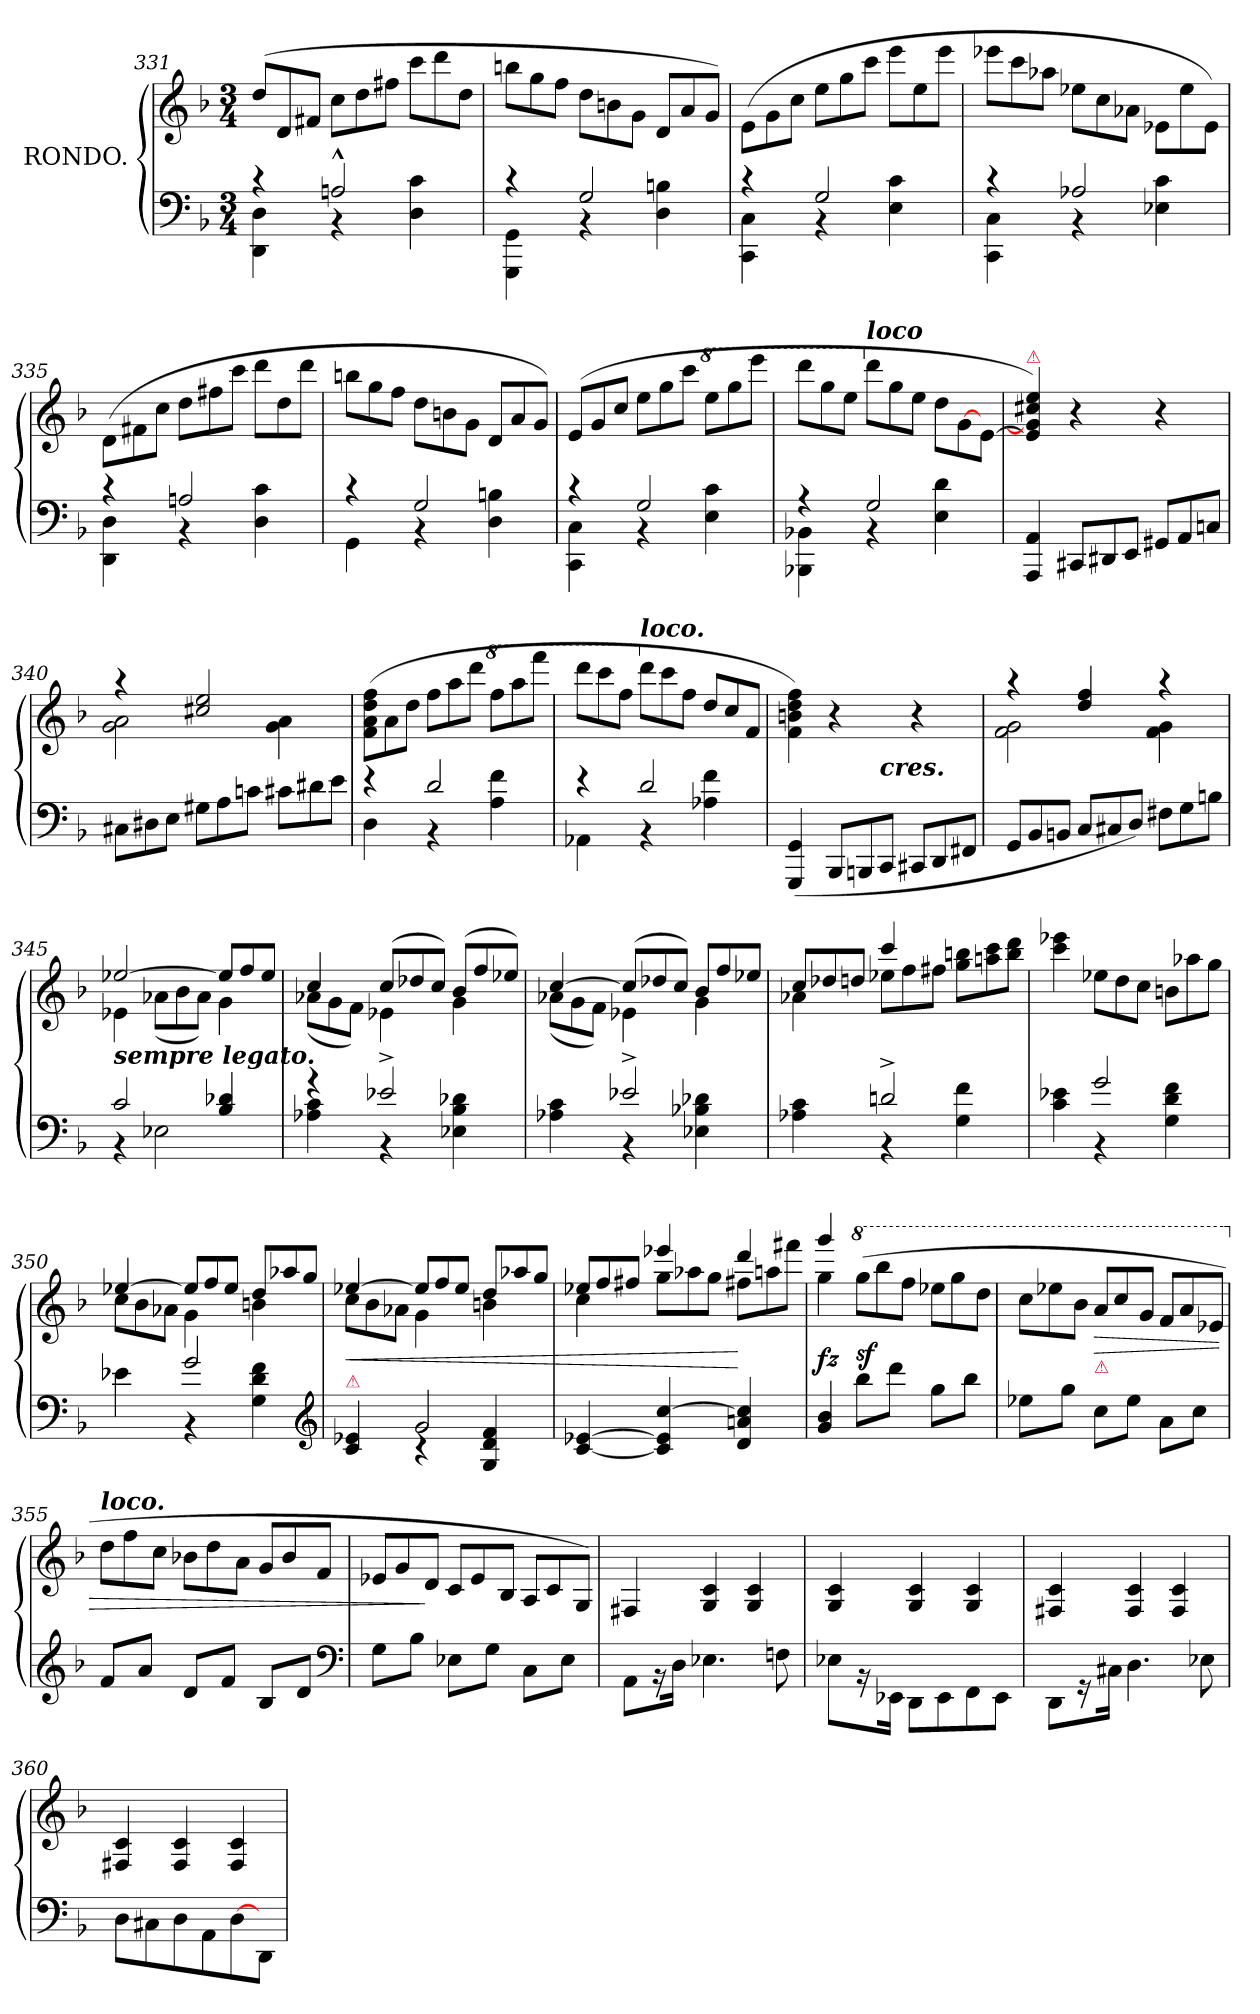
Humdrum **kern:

**kern	**kern	**dynam
*part1	*part1	*part1
*staff2	*staff1	*staff1/2
*I"RONDO.	*	*
*clefF4	*clefG2	*
*k[b-]	*k[b-]	*
*M3/4	*M3/4	*
=331	=331	=331
*^	*	*
*	*	*Xtuplet	*
4rc	4DD 4D	(>12ddL	.
.	.	12d	.
.	.	12f#XJ	.
2An^^>	4rBB	12ccL	.
.	.	12dd	.
.	.	12ff#XJ	.
.	4D 4c	12cccL	.
.	.	12ddd	.
.	.	12ddJ	.
=332	=332	=332	=332
4rc	4GGG 4GG	12bbnL	.
.	.	12gg	.
.	.	12ffJ	.
2G	4rBB	12ddL	.
.	.	12bn	.
.	.	12gJ	.
.	4D 4Bn	12dL	.
.	.	12a	.
.	.	12gJ)	.
=333	=333	=333	=333
4rc	4CC 4C	(>12e\L	.
.	.	12g\	.
.	.	12cc\J	.
2G	4rBB	12eeL	.
.	.	12gg	.
.	.	12cccJ	.
.	4E 4c	12eeeL	.
.	.	12ee	.
.	.	12eeeJ	.
=334	=334	=334	=334
4rc	4CC 4C	12eee-XL	.
.	.	12ccc	.
.	.	12aa-XJ	.
2A-X	4rBB	12ee-XL	.
.	.	12cc	.
.	.	12a-XJ	.
.	4E-X 4c	12e-X\L	.
.	.	12ee-\	.
.	.	12e-\J)	.
=335	=335	=335	=335
4rc	4DD 4D	(>12d\L	.
.	.	12f#X\	.
.	.	12cc\J	.
2An	4rBB	12ddL	.
.	.	12ff#X	.
.	.	12cccJ	.
.	4D 4c	12dddL	.
.	.	12dd	.
.	.	12dddJ	.
=336	=336	=336	=336
4rc	4GG	12bbnL	.
.	.	12gg	.
.	.	12ffJ	.
2G	4rBB	12ddL	.
.	.	12bn	.
.	.	12gJ	.
.	4D 4Bn	12dL	.
.	.	12a	.
.	.	12gJ)	.
=337	=337	=337	=337
4rc	4CC 4C	(>12eL	.
.	.	12g	.
.	.	12ccJ	.
2G	4rBB	12eeL	.
.	.	12gg	.
.	.	12cccJ	.
*	*	*8va	*
.	4E 4c	12eeeL	.
.	.	12ggg	.
.	.	12eeeeJ	.
=338	=338	=338	=338
4rA	4BBB-X 4BB-X	12ddddL	.
.	.	12ggg	.
.	.	12eeeJ	.
*	*	*X8va	*
!	!	!LO:TX:a:Bi:t=loco	!
2G	4rBB	12dddL	.
.	.	12gg	.
.	.	12eeJ	.
.	4E 4d	12dd\L	.
.	.	[>12g\	.
.	.	[12e\J	.
*v	*v	*	*
=339	=339	=339
!	!LO:TX:a:color=crimson:t=⚠	!
4AAA 4AA	4e] 4g] 4cc#X 4ee)	.
*Xtuplet	*	*
12CC#XL	4r	.
12DD#X	.	.
12EEJ	.	.
12GG#XL	4r	.
12AA	.	.
12CnJ	.	.
=340	=340	=340
*	*^	*
12C#XL	4raa	2g 2a	.
12D#X	.	.	.
12EJ	.	.	.
12G#XL	2cc#X 2ee	.	.
12A	.	.	.
12cnJ	.	.	.
12c#XL	.	4g 4a	.
12d#X	.	.	.
12eJ	.	.	.
*	*v	*v	*
=341	=341	=341
*^	*	*
4re	4D	(>12f 12a 12dd 12ffL	.
.	.	12a	.
.	.	12ddJ	.
2d	4r	12ffL	.
.	.	12aa	.
.	.	12dddJ	.
*	*	*8va	*
.	4A 4f	12fffL	.
.	.	12aaa	.
.	.	12ffffJ	.
=342	=342	=342	=342
4re	4AA-X	12ddddL	.
.	.	12cccc	.
.	.	12fffJ	.
*	*	*X8va	*
!	!	!LO:TX:a:Bi:t=loco.	!
2d	4r	12dddL	.
.	.	12ccc	.
.	.	12ffJ	.
.	4A-X 4f	12ddL	.
.	.	12cc	.
.	.	12fJ	.
*v	*v	*	*
=343	=343	=343
!	!LO:TX:a:color=crimson:t=⚠	!
*	*^	*
(<4GGG 4GG	4f 4bn 4dd 4ff)	3ryy	.
12BBB-L	4r	.	.
12BBBn	.	12ryy	.
!	!	!LO:TX:c:Bi:t=cres.	!
12CCJ	.	3ryy	.
12CC#XL	4r	.	.
12DD	.	.	.
12FF#XJ	.	.	.
=344	=344	=344	=344
12GGL	4raa	2f 2g	.
12BB-	.	.	.
12BBnJ	.	.	.
12CL	4dd 4ff	.	.
12C#X	.	.	.
12DJ)	.	.	.
12F#XL	4raa	4f 4g	.
12G	.	.	.
12BnJ	.	.	.
=345	=345	=345	=345
*^	*	*	*
!	!	!LO:TX:b:Bi:t=sempre legato.	!	!
2c	4r	[2ee-X	4e-X	.
.	2E-X	.	(>12a-XL	.
.	.	.	12b-	.
.	.	.	12a-J)	.
4B- 4d-X	.	12ee-L]	4g	.
.	.	12ff	.	.
.	.	12ee-J	.	.
=346	=346	=346	=346	=346
4rg	4A-X 4c	4cc	(>12a-XL	.
.	.	.	12g	.
.	.	.	12fJ)	.
2e-X^>	4r	(<12ccL	4e-X	.
.	.	12dd-X	.	.
.	.	12ccJ)	.	.
.	4E-X 4B- 4d-X	(<12b-L	4g	.
.	.	12ff	.	.
.	.	12ee-XJ)	.	.
=347	=347	=347	=347	=347
4ryy	4A-X 4c	[4cc	(>12a-XL	.
.	.	.	12g	.
.	.	.	12fJ)	.
2e-X^>	4r	(<12ccL]	4e-X	.
.	.	12dd-X	.	.
.	.	12ccJ)	.	.
.	4E-X 4B-X 4d-X	12b-L	4g	.
.	.	12ff	.	.
.	.	12ee-XJ	.	.
=348	=348	=348	=348	=348
4ryy	4A-X 4c	12ccL	4a-X	.
.	.	12dd-X	.	.
.	.	12ddnJ	.	.
2dn^>	4r	12ee-X\L	4ccc/	.
.	.	12ff\	.	.
.	.	12ff#X\J	.	.
.	4G 4f	12gg 12bbnL	4ryy	.
.	.	12aan 12ccc	.	.
.	.	12bb 12dddJ	.	.
*	*	*v	*v	*
=349	=349	=349	=349
4ryy	4c 4e-X	4ccc 4eee-X	.
2g	4r	12ee-XL	.
.	.	12dd	.
.	.	12ccJ	.
.	4G 4d 4f	12bnL	.
.	.	12aa-X	.
.	.	12ggJ	.
=350	=350	=350	=350
*	*	*^	*
4ryy	4e-X	[4ee-X	12ccL	.
.	.	.	12b-	.
.	.	.	12a-XJ	.
2g	4r	12ee-L]	4g	.
.	.	12ff	.	.
.	.	12ee-J	.	.
.	4G 4d 4f	12ddL	4bn	.
.	.	12aa-X	.	.
.	.	12ggJ	.	.
*clefG2	*	*	*	*
=351	=351	=351	=351	=351
!	!	!LO:TX:b:Bi:color=crimson:t=⚠	!	!
!	!	!	!	!LO:HP:b
4ryy	4c 4e-X	[4ee-X	12ccL	<
.	.	.	12b-	.
.	.	.	12a-XJ	.
2g	4rc	12ee-L]	4g	.
.	.	12ff	.	.
.	.	12ee-J	.	.
.	4G/ 4d/ 4f/	12ddL	4bn	.
.	.	12aa-X	.	.
.	.	12ggJ	.	.
*v	*v	*	*	*
=352	=352	=352	=352
[4c [4e-X	12ee-XL	4cc	.
.	12ff	.	.
.	12ff#XJ	.	.
4c] 4e-] [4cc	4eee-X	12ggL	.
.	.	12aa-X	.
.	.	12ggJ	.
4d 4an 4cc]	4ddd	12ff#XL	[
.	.	12aan	.
.	.	12fff#XJ	.
=353	=353	=353	=353
4g 4b-	4ggg	4gg	fz
*	*8va	*	*
8bb-L	(>12gggL	2ryy	sf
.	12bbb-	.	.
8dddJ	.	.	.
.	12fffJ	.	.
8ggL	12eee-XL	.	.
.	12ggg	.	.
8bb-J	.	.	.
.	12dddJ	.	.
*	*v	*v	*
=354	=354	=354
8ee-XL	12cccL	.
.	12eee-X	.
8ggJ	.	.
.	12bb-J	.
!	!LO:TX:b:Bi:color=crimson:t=⚠	!
!	!	!LO:HP:b
8ccL	12aaL	>
.	12ccc	.
8ee-J	.	.
.	12ggJ	.
8aL	12ffL	.
.	12aa	.
8ccJ	.	.
.	12ee-XJ	.
=355	=355	=355
*	*X8va	*
!	!LO:TX:a:Bi:t=loco.	!
8fL	12ddL	.
.	12ff	.
8aJ	.	.
.	12ccJ	.
8dL	12b-XL	.
.	12dd	.
8fJ	.	.
.	12aJ	.
8B-L	12gL	.
.	12b-	.
8dJ	.	.
.	12fJ	.
*clefF4	*	*
=356	=356	=356
8GL	12e-XL	.
.	12g	.
8B-J	.	.
.	12dJ	]
8E-XL	12cL	.
.	12e-	.
8GJ	.	.
.	12B-J	.
8CL	12AL	.
.	12c	.
8E-J	.	.
.	12GJ)	.
=357	=357	=357
8AA\L	4F#X/	.
16rBB	.	.
16D\Jk	.	.
4.E-X\	4G/ 4c/	.
.	4G/ 4c/	.
8Fn\	.	.
=358	=358	=358
8E-X\L	4G/ 4c/	.
16rBB	.	.
16EE-X\Jk	.	.
8DD\L	4G/ 4c/	.
8EE-\	.	.
8FF\	4G/ 4c/	.
8EE-\J	.	.
=359	=359	=359
8DD\L	4F#X/ 4c/	.
16rGG	.	.
16C#X\Jk	.	.
4.D\	4F#/ 4c/	.
.	4F#/ 4c/	.
8E-X\	.	.
=360	=360	=360
8D\L	4F#X/ 4c/	.
8C#X\	.	.
8D\	4F#/ 4c/	.
8AA\	.	.
[>8D\	4F#/ 4c/	.
8DD\J	.	.
=	=	=
*-	*-	*-
